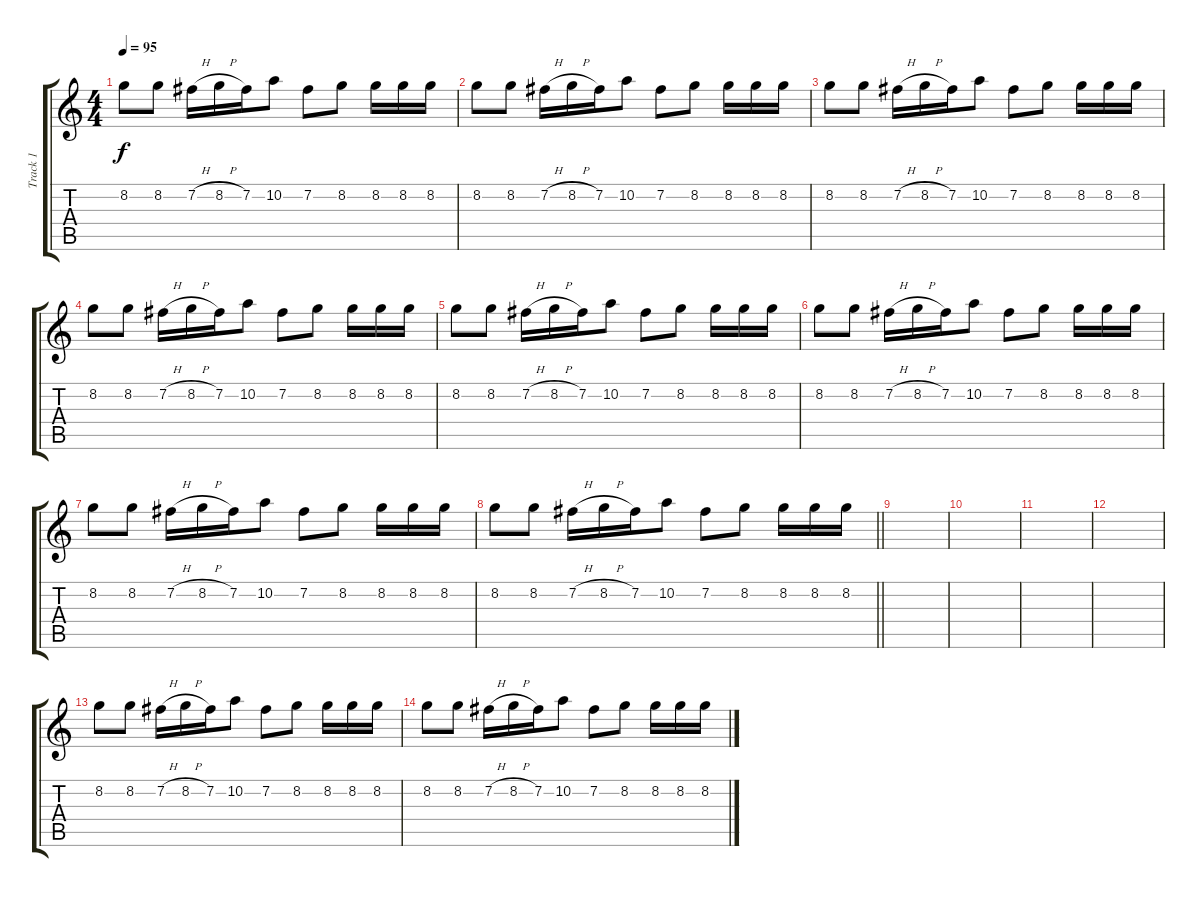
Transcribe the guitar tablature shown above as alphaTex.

\track ("Track 1" "Track 1") {instrument distortionguitar}
\staff {score tabs}
\tuning (E4 B3 G3 D3 A2 E2) {hide}
\ts (4 4)
\tempo 95
\clef g2
\ks c
8.2.8{dy f instrument distortionguitar} 8.2.8 7.2{h}.16 8.2{h}.16 7.2.16 10.2.8 7.2.8 8.2.8 8.2.16 8.2.16 8.2.16 |
8.2.8 8.2.8 7.2{h}.16 8.2{h}.16 7.2.16 10.2.8 7.2.8 8.2.8 8.2.16 8.2.16 8.2.16 |
8.2.8 8.2.8 7.2{h}.16 8.2{h}.16 7.2.16 10.2.8 7.2.8 8.2.8 8.2.16 8.2.16 8.2.16 |
8.2.8 8.2.8 7.2{h}.16 8.2{h}.16 7.2.16 10.2.8 7.2.8 8.2.8 8.2.16 8.2.16 8.2.16 |
8.2.8 8.2.8 7.2{h}.16 8.2{h}.16 7.2.16 10.2.8 7.2.8 8.2.8 8.2.16 8.2.16 8.2.16 |
8.2.8 8.2.8 7.2{h}.16 8.2{h}.16 7.2.16 10.2.8 7.2.8 8.2.8 8.2.16 8.2.16 8.2.16 |
8.2.8 8.2.8 7.2{h}.16 8.2{h}.16 7.2.16 10.2.8 7.2.8 8.2.8 8.2.16 8.2.16 8.2.16 |
\barLineRight lightlight
8.2.8 8.2.8 7.2{h}.16 8.2{h}.16 7.2.16 10.2.8 7.2.8 8.2.8 8.2.16 8.2.16 8.2.16 |
|
|
|
|
8.2.8 8.2.8 7.2{h}.16 8.2{h}.16 7.2.16 10.2.8 7.2.8 8.2.8 8.2.16 8.2.16 8.2.16 |
8.2.8 8.2.8 7.2{h}.16 8.2{h}.16 7.2.16 10.2.8 7.2.8 8.2.8 8.2.16 8.2.16 8.2.16
